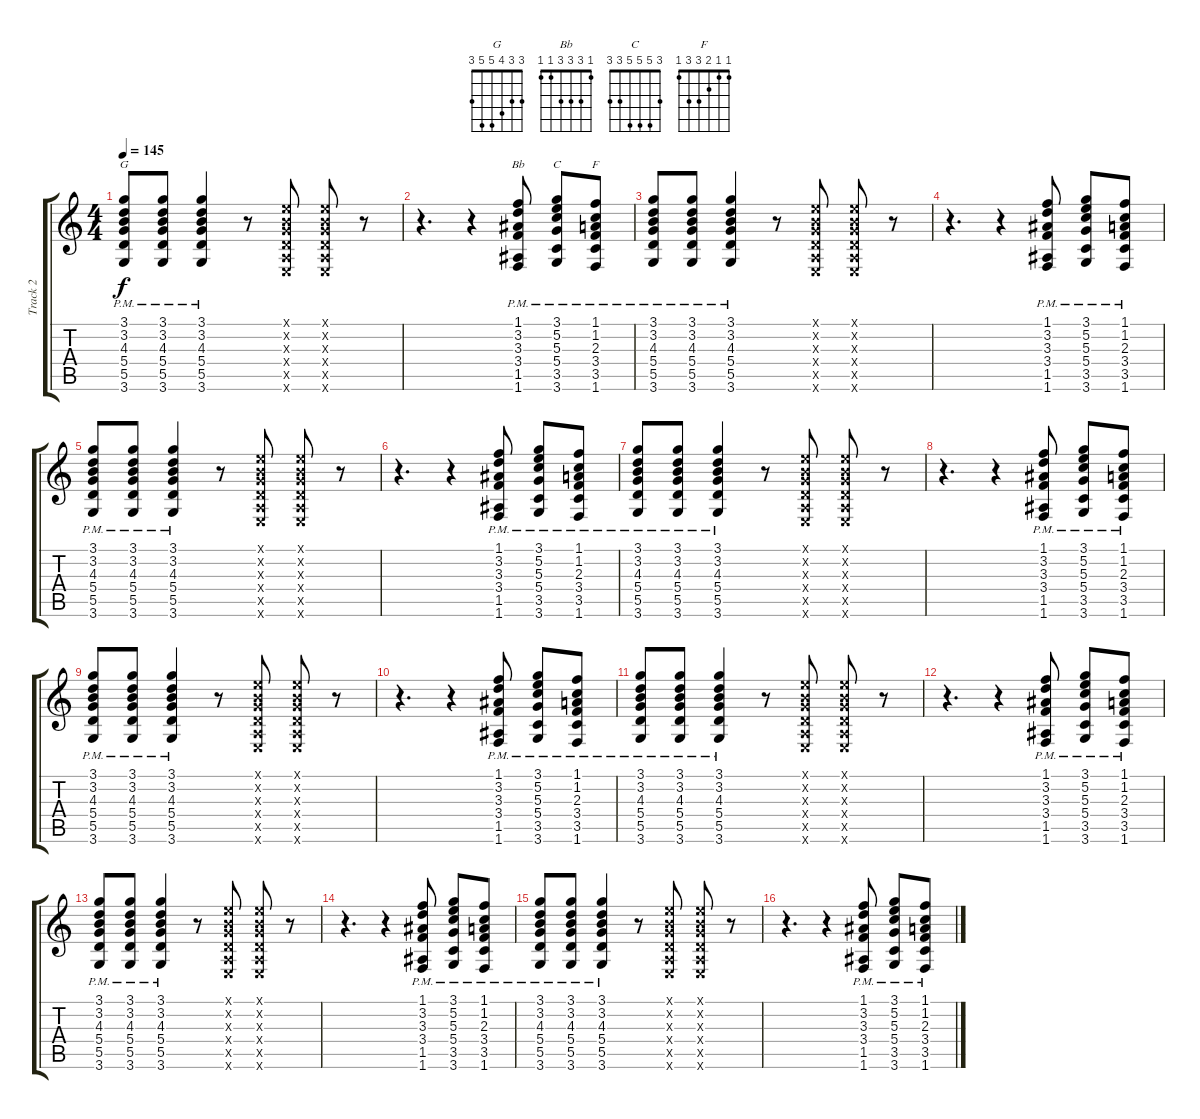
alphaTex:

\track ("Track 2" "Track 2") {instrument acousticguitarsteel}
\staff {score tabs}
\tuning (E4 B3 G3 D3 A2 E2) {hide}
\chord ("G" 3 3 4 5 5 3)
\chord ("Bb" 1 3 3 3 1 1)
\chord ("C" 3 5 5 5 3 3)
\chord ("F" 1 1 2 3 3 1)
\ts (4 4)
\tempo 145
\clef g2
\ks c
(3.1{pm} 3.2{pm} 4.3{pm} 5.4{pm} 5.5{pm} 3.6{pm}).8{ch "G" dy f} (3.1{pm} 3.2{pm} 4.3{pm} 5.4{pm} 5.5{pm} 3.6{pm}).8 (3.1{pm} 3.2{pm} 4.3{pm} 5.4{pm} 5.5{pm} 3.6{pm}).4 r.8 (0.1{x} 0.2{x} 0.3{x} 0.4{x} 0.5{x} 0.6{x}).8 (0.1{x} 0.2{x} 0.3{x} 0.4{x} 0.5{x} 0.6{x}).8 r.8 |
r.4{d} r.4 (1.1{pm} 3.2{pm} 3.3{pm} 3.4{pm} 1.5{pm} 1.6{pm}).8{ch "Bb"} (3.1{pm} 5.2{pm} 5.3{pm} 5.4{pm} 3.5{pm} 3.6{pm}).8{ch "C"} (1.1{pm} 1.2{pm} 2.3{pm} 3.4{pm} 3.5{pm} 1.6{pm}).8{ch "F"} |
(3.1{pm} 3.2{pm} 4.3{pm} 5.4{pm} 5.5{pm} 3.6{pm}).8 (3.1{pm} 3.2{pm} 4.3{pm} 5.4{pm} 5.5{pm} 3.6{pm}).8 (3.1{pm} 3.2{pm} 4.3{pm} 5.4{pm} 5.5{pm} 3.6{pm}).4 r.8 (0.1{x} 0.2{x} 0.3{x} 0.4{x} 0.5{x} 0.6{x}).8 (0.1{x} 0.2{x} 0.3{x} 0.4{x} 0.5{x} 0.6{x}).8 r.8 |
r.4{d} r.4 (1.1{pm} 3.2{pm} 3.3{pm} 3.4{pm} 1.5{pm} 1.6{pm}).8 (3.1{pm} 5.2{pm} 5.3{pm} 5.4{pm} 3.5{pm} 3.6{pm}).8 (1.1{pm} 1.2{pm} 2.3{pm} 3.4{pm} 3.5{pm} 1.6{pm}).8 |
(3.1{pm} 3.2{pm} 4.3{pm} 5.4{pm} 5.5{pm} 3.6{pm}).8 (3.1{pm} 3.2{pm} 4.3{pm} 5.4{pm} 5.5{pm} 3.6{pm}).8 (3.1{pm} 3.2{pm} 4.3{pm} 5.4{pm} 5.5{pm} 3.6{pm}).4 r.8 (0.1{x} 0.2{x} 0.3{x} 0.4{x} 0.5{x} 0.6{x}).8 (0.1{x} 0.2{x} 0.3{x} 0.4{x} 0.5{x} 0.6{x}).8 r.8 |
r.4{d} r.4 (1.1{pm} 3.2{pm} 3.3{pm} 3.4{pm} 1.5{pm} 1.6{pm}).8 (3.1{pm} 5.2{pm} 5.3{pm} 5.4{pm} 3.5{pm} 3.6{pm}).8 (1.1{pm} 1.2{pm} 2.3{pm} 3.4{pm} 3.5{pm} 1.6{pm}).8 |
(3.1{pm} 3.2{pm} 4.3{pm} 5.4{pm} 5.5{pm} 3.6{pm}).8 (3.1{pm} 3.2{pm} 4.3{pm} 5.4{pm} 5.5{pm} 3.6{pm}).8 (3.1{pm} 3.2{pm} 4.3{pm} 5.4{pm} 5.5{pm} 3.6{pm}).4 r.8 (0.1{x} 0.2{x} 0.3{x} 0.4{x} 0.5{x} 0.6{x}).8 (0.1{x} 0.2{x} 0.3{x} 0.4{x} 0.5{x} 0.6{x}).8 r.8 |
r.4{d} r.4 (1.1{pm} 3.2{pm} 3.3{pm} 3.4{pm} 1.5{pm} 1.6{pm}).8 (3.1{pm} 5.2{pm} 5.3{pm} 5.4{pm} 3.5{pm} 3.6{pm}).8 (1.1{pm} 1.2{pm} 2.3{pm} 3.4{pm} 3.5{pm} 1.6{pm}).8 |
(3.1{pm} 3.2{pm} 4.3{pm} 5.4{pm} 5.5{pm} 3.6{pm}).8 (3.1{pm} 3.2{pm} 4.3{pm} 5.4{pm} 5.5{pm} 3.6{pm}).8 (3.1{pm} 3.2{pm} 4.3{pm} 5.4{pm} 5.5{pm} 3.6{pm}).4 r.8 (0.1{x} 0.2{x} 0.3{x} 0.4{x} 0.5{x} 0.6{x}).8 (0.1{x} 0.2{x} 0.3{x} 0.4{x} 0.5{x} 0.6{x}).8 r.8 |
r.4{d} r.4 (1.1{pm} 3.2{pm} 3.3{pm} 3.4{pm} 1.5{pm} 1.6{pm}).8 (3.1{pm} 5.2{pm} 5.3{pm} 5.4{pm} 3.5{pm} 3.6{pm}).8 (1.1{pm} 1.2{pm} 2.3{pm} 3.4{pm} 3.5{pm} 1.6{pm}).8 |
(3.1{pm} 3.2{pm} 4.3{pm} 5.4{pm} 5.5{pm} 3.6{pm}).8 (3.1{pm} 3.2{pm} 4.3{pm} 5.4{pm} 5.5{pm} 3.6{pm}).8 (3.1{pm} 3.2{pm} 4.3{pm} 5.4{pm} 5.5{pm} 3.6{pm}).4 r.8 (0.1{x} 0.2{x} 0.3{x} 0.4{x} 0.5{x} 0.6{x}).8 (0.1{x} 0.2{x} 0.3{x} 0.4{x} 0.5{x} 0.6{x}).8 r.8 |
r.4{d} r.4 (1.1{pm} 3.2{pm} 3.3{pm} 3.4{pm} 1.5{pm} 1.6{pm}).8 (3.1{pm} 5.2{pm} 5.3{pm} 5.4{pm} 3.5{pm} 3.6{pm}).8 (1.1{pm} 1.2{pm} 2.3{pm} 3.4{pm} 3.5{pm} 1.6{pm}).8 |
(3.1{pm} 3.2{pm} 4.3{pm} 5.4{pm} 5.5{pm} 3.6{pm}).8 (3.1{pm} 3.2{pm} 4.3{pm} 5.4{pm} 5.5{pm} 3.6{pm}).8 (3.1{pm} 3.2{pm} 4.3{pm} 5.4{pm} 5.5{pm} 3.6{pm}).4 r.8 (0.1{x} 0.2{x} 0.3{x} 0.4{x} 0.5{x} 0.6{x}).8 (0.1{x} 0.2{x} 0.3{x} 0.4{x} 0.5{x} 0.6{x}).8 r.8 |
r.4{d} r.4 (1.1{pm} 3.2{pm} 3.3{pm} 3.4{pm} 1.5{pm} 1.6{pm}).8 (3.1{pm} 5.2{pm} 5.3{pm} 5.4{pm} 3.5{pm} 3.6{pm}).8 (1.1{pm} 1.2{pm} 2.3{pm} 3.4{pm} 3.5{pm} 1.6{pm}).8 |
(3.1{pm} 3.2{pm} 4.3{pm} 5.4{pm} 5.5{pm} 3.6{pm}).8 (3.1{pm} 3.2{pm} 4.3{pm} 5.4{pm} 5.5{pm} 3.6{pm}).8 (3.1{pm} 3.2{pm} 4.3{pm} 5.4{pm} 5.5{pm} 3.6{pm}).4 r.8 (0.1{x} 0.2{x} 0.3{x} 0.4{x} 0.5{x} 0.6{x}).8 (0.1{x} 0.2{x} 0.3{x} 0.4{x} 0.5{x} 0.6{x}).8 r.8 |
r.4{d} r.4 (1.1{pm} 3.2{pm} 3.3{pm} 3.4{pm} 1.5{pm} 1.6{pm}).8 (3.1{pm} 5.2{pm} 5.3{pm} 5.4{pm} 3.5{pm} 3.6{pm}).8 (1.1{pm} 1.2{pm} 2.3{pm} 3.4{pm} 3.5{pm} 1.6{pm}).8
